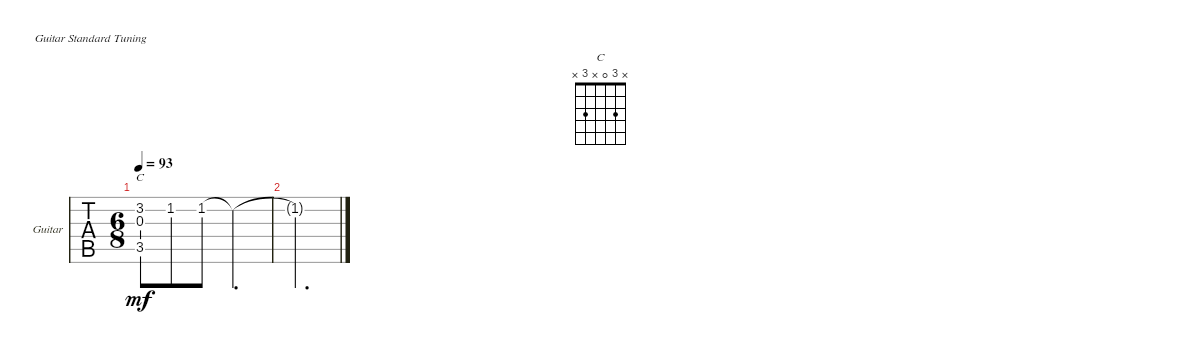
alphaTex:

\bracketExtendMode groupsimilarinstruments
\firstSystemTrackNameOrientation horizontal
\otherSystemsTrackNameOrientation horizontal
\track ("music.kaminari.info" "Guitar") {instrument accordion}
\staff {tabs}
\tuning (E4 B3 G3 D3 A2 E2)
\displaytranspose 12
\chord ("C" x 3 0 x 3 x)
\ts (6 8)
\tempo 93
\clef g2
\ks c
(3.2 3.5 0.3).8{ch "C" dy mf} 1.2.8 1.2.8 1.2{t}.4{d} |
1.2{t}.2{d}
